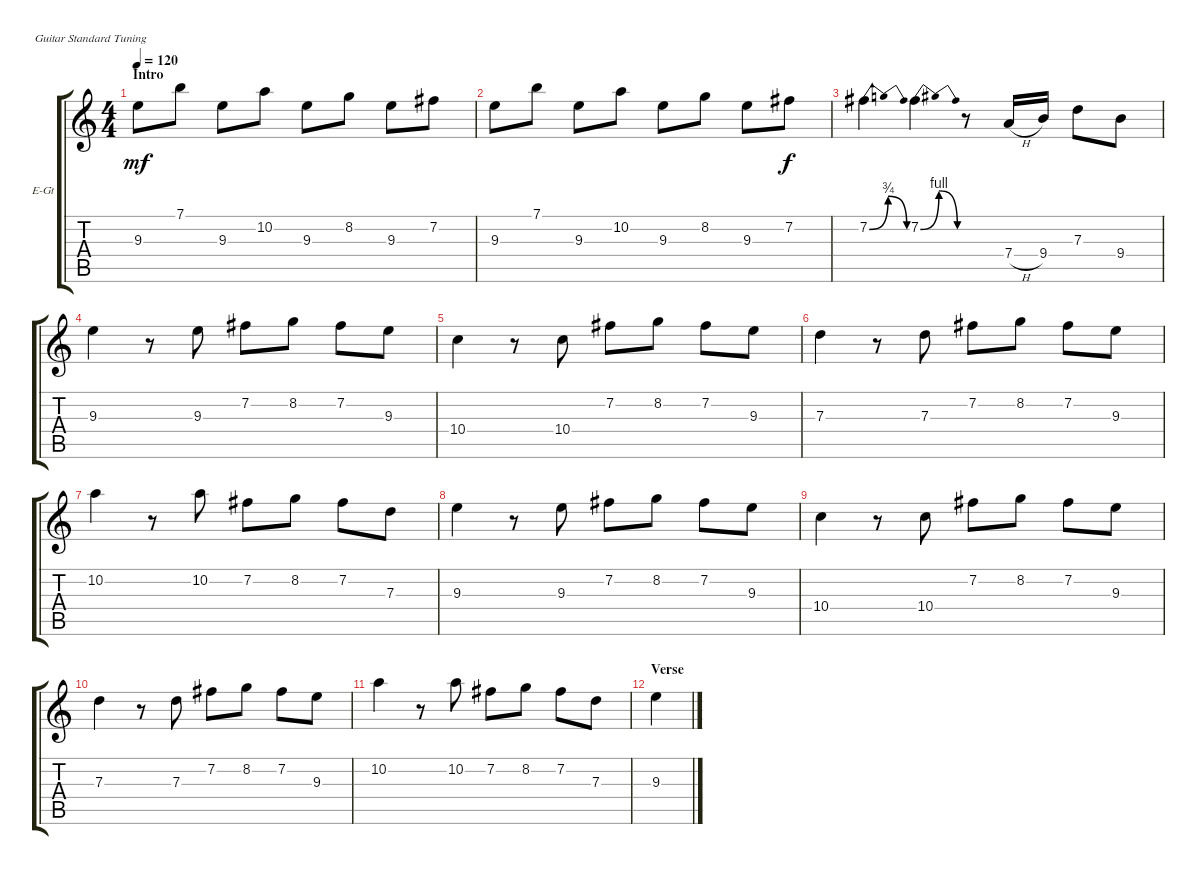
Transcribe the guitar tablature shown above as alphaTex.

\defaultSystemsLayout 4
\bracketExtendMode groupsimilarinstruments
\firstSystemTrackNameOrientation horizontal
\otherSystemsTrackNameOrientation horizontal
\track ("Lead Gt" "E-Gt") {instrument overdrivenguitar}
\staff {score tabs}
\tuning (E4 B3 G3 D3 A2 E2)
\ts (4 4)
\section ("" "Intro")
\tempo 120
\clef g2
\scale
0.487395
\ks c
9.3.8{dy mf instrument overdrivenguitar} 7.1.8 9.3.8 10.2.8 9.3.8 8.2.8 9.3.8 7.2.8 |
\scale
0.256303 9.3.8 7.1.8 9.3.8 10.2.8 9.3.8 8.2.8 9.3.8 7.2.8{dy f} |
\scale
0.256303 7.2{be (bendrelease 0 0 30 3 30 3 59.4 0)}.4 7.2{be (bendrelease 0 0 30 4 30 4 59.4 0)}.4 r.8 7.4{h}.16 9.4.16 7.3.8 9.4.8 |
\scale
0.333333 9.3.4 r.8 9.3.8 7.2.8 8.2.8 7.2.8 9.3.8 |
\scale
0.333333 10.4.4 r.8 10.4.8 7.2.8 8.2.8 7.2.8 9.3.8 |
\scale
0.333333 7.3.4 r.8 7.3.8 7.2.8 8.2.8 7.2.8 9.3.8 |
\scale
0.333333 10.2.4 r.8 10.2.8 7.2.8 8.2.8 7.2.8 7.3.8 |
\scale
0.333333 9.3.4 r.8 9.3.8 7.2.8 8.2.8 7.2.8 9.3.8 |
\scale
0.333333 10.4.4 r.8 10.4.8 7.2.8 8.2.8 7.2.8 9.3.8 |
\scale
0.333333 7.3.4 r.8 7.3.8 7.2.8 8.2.8 7.2.8 9.3.8 |
\scale
0.333333 10.2.4 r.8 10.2.8 7.2.8 8.2.8 7.2.8 7.3.8 |
\section ("" "Verse")
\scale
0.333333 9.3.4 |
\scale
0.333333 |
\scale
0.333333 |
\scale
0.333333 |
\scale
0.333333
